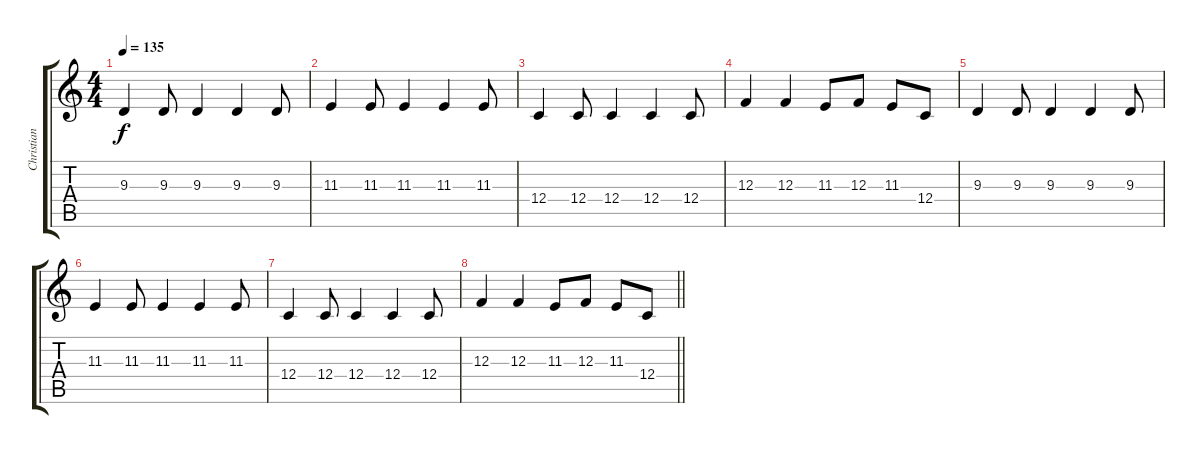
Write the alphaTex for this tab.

\track ("Christian Lorenz Harmony" "Christian ") {instrument lead2sawtooth}
\staff {score tabs}
\tuning (D4 A3 F3 C3 G2 C2) {hide}
\ts (4 4)
\tempo 135
\clef g2
\ks c
9.3.4{dy f} 9.3.8 9.3.4 9.3.4 9.3.8 |
11.3.4 11.3.8 11.3.4 11.3.4 11.3.8 |
12.4.4 12.4.8 12.4.4 12.4.4 12.4.8 |
12.3.4 12.3.4 11.3.8 12.3.8 11.3.8 12.4.8 |
9.3.4 9.3.8 9.3.4 9.3.4 9.3.8 |
11.3.4 11.3.8 11.3.4 11.3.4 11.3.8 |
12.4.4 12.4.8 12.4.4 12.4.4 12.4.8 |
\barLineRight lightlight
12.3.4 12.3.4 11.3.8 12.3.8 11.3.8 12.4.8
